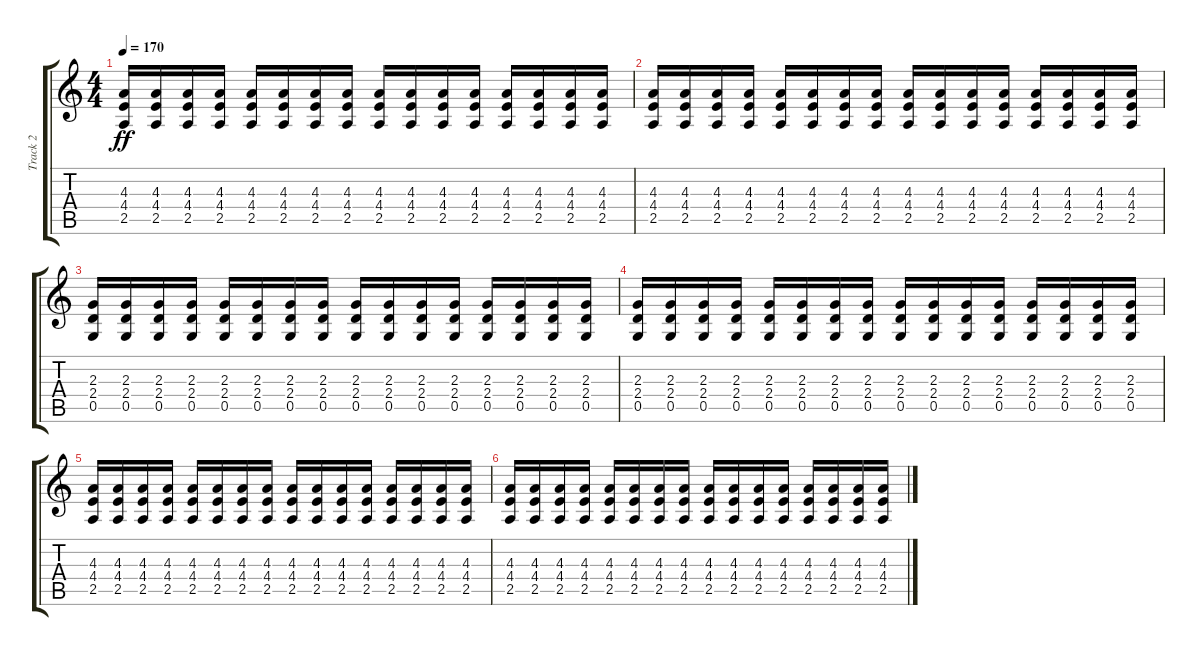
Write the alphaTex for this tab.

\track ("Track 2" "Track 2") {instrument distortionguitar}
\staff {score tabs}
\tuning (D4 A3 F3 C3 G2 D2) {hide}
\ts (4 4)
\tempo 170
\clef g2
\ks c
(4.3 4.4 2.5).16{dy ff} (4.3 4.4 2.5).16 (4.3 4.4 2.5).16 (4.3 4.4 2.5).16 (4.3 4.4 2.5).16 (4.3 4.4 2.5).16 (4.3 4.4 2.5).16 (4.3 4.4 2.5).16 (4.3 4.4 2.5).16 (4.3 4.4 2.5).16 (4.3 4.4 2.5).16 (4.3 4.4 2.5).16 (4.3 4.4 2.5).16 (4.3 4.4 2.5).16 (4.3 4.4 2.5).16 (4.3 4.4 2.5).16 |
(4.3 4.4 2.5).16 (4.3 4.4 2.5).16 (4.3 4.4 2.5).16 (4.3 4.4 2.5).16 (4.3 4.4 2.5).16 (4.3 4.4 2.5).16 (4.3 4.4 2.5).16 (4.3 4.4 2.5).16 (4.3 4.4 2.5).16 (4.3 4.4 2.5).16 (4.3 4.4 2.5).16 (4.3 4.4 2.5).16 (4.3 4.4 2.5).16 (4.3 4.4 2.5).16 (4.3 4.4 2.5).16 (4.3 4.4 2.5).16 |
(2.3 2.4 0.5).16 (2.3 2.4 0.5).16 (2.3 2.4 0.5).16 (2.3 2.4 0.5).16 (2.3 2.4 0.5).16 (2.3 2.4 0.5).16 (2.3 2.4 0.5).16 (2.3 2.4 0.5).16 (2.3 2.4 0.5).16 (2.3 2.4 0.5).16 (2.3 2.4 0.5).16 (2.3 2.4 0.5).16 (2.3 2.4 0.5).16 (2.3 2.4 0.5).16 (2.3 2.4 0.5).16 (2.3 2.4 0.5).16 |
(2.3 2.4 0.5).16 (2.3 2.4 0.5).16 (2.3 2.4 0.5).16 (2.3 2.4 0.5).16 (2.3 2.4 0.5).16 (2.3 2.4 0.5).16 (2.3 2.4 0.5).16 (2.3 2.4 0.5).16 (2.3 2.4 0.5).16 (2.3 2.4 0.5).16 (2.3 2.4 0.5).16 (2.3 2.4 0.5).16 (2.3 2.4 0.5).16 (2.3 2.4 0.5).16 (2.3 2.4 0.5).16 (2.3 2.4 0.5).16 |
(4.3 4.4 2.5).16 (4.3 4.4 2.5).16 (4.3 4.4 2.5).16 (4.3 4.4 2.5).16 (4.3 4.4 2.5).16 (4.3 4.4 2.5).16 (4.3 4.4 2.5).16 (4.3 4.4 2.5).16 (4.3 4.4 2.5).16 (4.3 4.4 2.5).16 (4.3 4.4 2.5).16 (4.3 4.4 2.5).16 (4.3 4.4 2.5).16 (4.3 4.4 2.5).16 (4.3 4.4 2.5).16 (4.3 4.4 2.5).16 |
(4.3 4.4 2.5).16 (4.3 4.4 2.5).16 (4.3 4.4 2.5).16 (4.3 4.4 2.5).16 (4.3 4.4 2.5).16 (4.3 4.4 2.5).16 (4.3 4.4 2.5).16 (4.3 4.4 2.5).16 (4.3 4.4 2.5).16 (4.3 4.4 2.5).16 (4.3 4.4 2.5).16 (4.3 4.4 2.5).16 (4.3 4.4 2.5).16 (4.3 4.4 2.5).16 (4.3 4.4 2.5).16 (4.3 4.4 2.5).16
